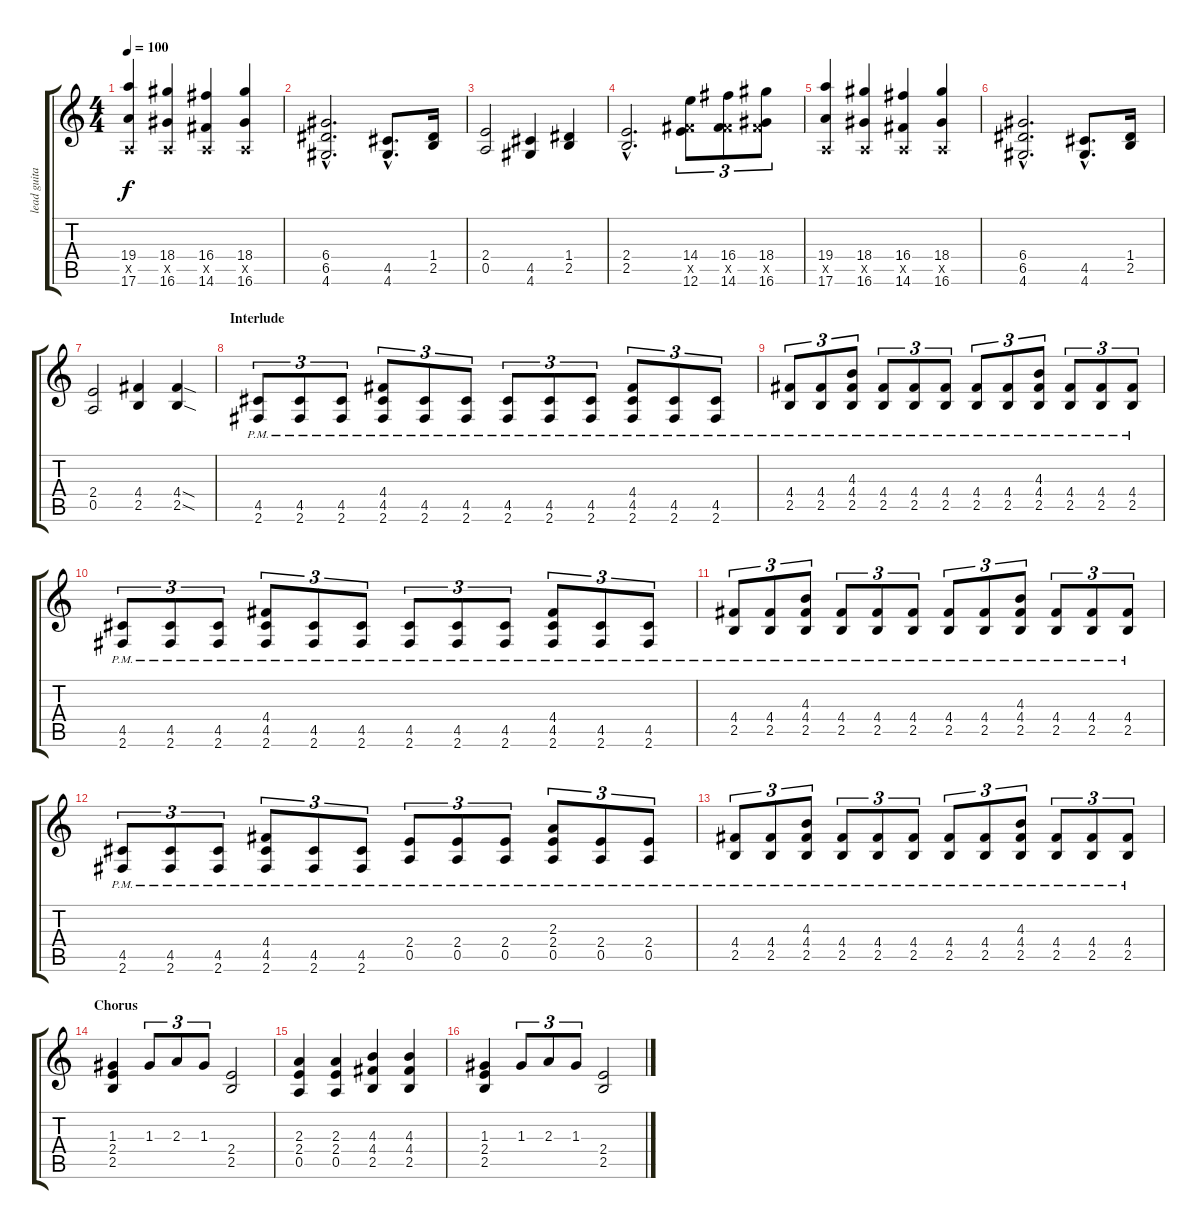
\track ("lead guitar - kuddel" "lead guita") {instrument distortionguitar}
\staff {score tabs}
\tuning (E4 B3 G3 D3 A2 E2) {hide}
\ts (4 4)
\tempo 100
\clef g2
\ks c
(19.4 0.5{x} 17.6).4{dy f} (18.4 0.5{x} 16.6).4 (16.4 0.5{x} 14.6).4 (18.4 0.5{x} 16.6).4 |
(6.4{hac} 6.5{hac} 4.6{hac}).2{d} (4.5{hac} 4.6{hac}).8{d} (1.4 2.5).16 |
(2.4 0.5).2 (4.5 4.6).4 (1.4 2.5).4 |
(2.4{hac} 2.5{hac}).2{d} (14.4 9.5{x} 12.6).8{tu (3 2)} (16.4 9.5{x} 14.6).8{tu (3 2)} (18.4 9.5{x} 16.6).8{tu (3 2)} |
(19.4 0.5{x} 17.6).4 (18.4 0.5{x} 16.6).4 (16.4 0.5{x} 14.6).4 (18.4 0.5{x} 16.6).4 |
(6.4{hac} 6.5{hac} 4.6{hac}).2{d} (4.5{hac} 4.6{hac}).8{d} (1.4 2.5).16 |
(2.4 0.5).2 (4.4 2.5).4 (4.4{sod} 2.5{sod}).4 |
\section ("" "Interlude")
(4.5{pm} 2.6{pm}).8{tu (3 2) volume 12} (4.5{pm} 2.6{pm}).8{tu (3 2)} (4.5{pm} 2.6{pm}).8{tu (3 2)} (4.4 4.5{pm} 2.6{pm}).8{tu (3 2)} (4.5{pm} 2.6{pm}).8{tu (3 2)} (4.5{pm} 2.6{pm}).8{tu (3 2)} (4.5{pm} 2.6{pm}).8{tu (3 2)} (4.5{pm} 2.6{pm}).8{tu (3 2)} (4.5{pm} 2.6{pm}).8{tu (3 2)} (4.4 4.5{pm} 2.6{pm}).8{tu (3 2)} (4.5{pm} 2.6{pm}).8{tu (3 2)} (4.5{pm} 2.6{pm}).8{tu (3 2)} |
(4.4{pm} 2.5{pm}).8{tu (3 2)} (4.4{pm} 2.5{pm}).8{tu (3 2)} (4.3 4.4{pm} 2.5{pm}).8{tu (3 2)} (4.4{pm} 2.5{pm}).8{tu (3 2)} (4.4{pm} 2.5{pm}).8{tu (3 2)} (4.4{pm} 2.5{pm}).8{tu (3 2)} (4.4{pm} 2.5{pm}).8{tu (3 2)} (4.4{pm} 2.5{pm}).8{tu (3 2)} (4.3 4.4{pm} 2.5{pm}).8{tu (3 2)} (4.4{pm} 2.5{pm}).8{tu (3 2)} (4.4{pm} 2.5{pm}).8{tu (3 2)} (4.4{pm} 2.5{pm}).8{tu (3 2)} |
(4.5{pm} 2.6{pm}).8{tu (3 2)} (4.5{pm} 2.6{pm}).8{tu (3 2)} (4.5{pm} 2.6{pm}).8{tu (3 2)} (4.4 4.5{pm} 2.6{pm}).8{tu (3 2)} (4.5{pm} 2.6{pm}).8{tu (3 2)} (4.5{pm} 2.6{pm}).8{tu (3 2)} (4.5{pm} 2.6{pm}).8{tu (3 2)} (4.5{pm} 2.6{pm}).8{tu (3 2)} (4.5{pm} 2.6{pm}).8{tu (3 2)} (4.4 4.5{pm} 2.6{pm}).8{tu (3 2)} (4.5{pm} 2.6{pm}).8{tu (3 2)} (4.5{pm} 2.6{pm}).8{tu (3 2)} |
(4.4{pm} 2.5{pm}).8{tu (3 2)} (4.4{pm} 2.5{pm}).8{tu (3 2)} (4.3 4.4{pm} 2.5{pm}).8{tu (3 2)} (4.4{pm} 2.5{pm}).8{tu (3 2)} (4.4{pm} 2.5{pm}).8{tu (3 2)} (4.4{pm} 2.5{pm}).8{tu (3 2)} (4.4{pm} 2.5{pm}).8{tu (3 2)} (4.4{pm} 2.5{pm}).8{tu (3 2)} (4.3 4.4{pm} 2.5{pm}).8{tu (3 2)} (4.4{pm} 2.5{pm}).8{tu (3 2)} (4.4{pm} 2.5{pm}).8{tu (3 2)} (4.4{pm} 2.5{pm}).8{tu (3 2)} |
(4.5{pm} 2.6{pm}).8{tu (3 2)} (4.5{pm} 2.6{pm}).8{tu (3 2)} (4.5{pm} 2.6{pm}).8{tu (3 2)} (4.4 4.5{pm} 2.6{pm}).8{tu (3 2)} (4.5{pm} 2.6{pm}).8{tu (3 2)} (4.5{pm} 2.6{pm}).8{tu (3 2)} (2.4{pm} 0.5{pm}).8{tu (3 2)} (2.4{pm} 0.5{pm}).8{tu (3 2)} (2.4{pm} 0.5{pm}).8{tu (3 2)} (2.3 2.4{pm} 0.5{pm}).8{tu (3 2)} (2.4{pm} 0.5{pm}).8{tu (3 2)} (2.4{pm} 0.5{pm}).8{tu (3 2)} |
(4.4{pm} 2.5{pm}).8{tu (3 2)} (4.4{pm} 2.5{pm}).8{tu (3 2)} (4.3 4.4{pm} 2.5{pm}).8{tu (3 2)} (4.4{pm} 2.5{pm}).8{tu (3 2)} (4.4{pm} 2.5{pm}).8{tu (3 2)} (4.4{pm} 2.5{pm}).8{tu (3 2)} (4.4{pm} 2.5{pm}).8{tu (3 2)} (4.4{pm} 2.5{pm}).8{tu (3 2)} (4.3 4.4{pm} 2.5{pm}).8{tu (3 2)} (4.4{pm} 2.5{pm}).8{tu (3 2)} (4.4{pm} 2.5{pm}).8{tu (3 2)} (4.4{pm} 2.5{pm}).8{tu (3 2)} |
\section ("" "Chorus")
(1.3 2.4 2.5).4 1.3.8{tu (3 2)} 2.3.8{tu (3 2)} 1.3.8{tu (3 2)} (2.4 2.5).2 |
(2.3 2.4 0.5).4 (2.3 2.4 0.5).4 (4.3 4.4 2.5).4 (4.3 4.4 2.5).4 |
(1.3 2.4 2.5).4 1.3.8{tu (3 2)} 2.3.8{tu (3 2)} 1.3.8{tu (3 2)} (2.4 2.5).2
